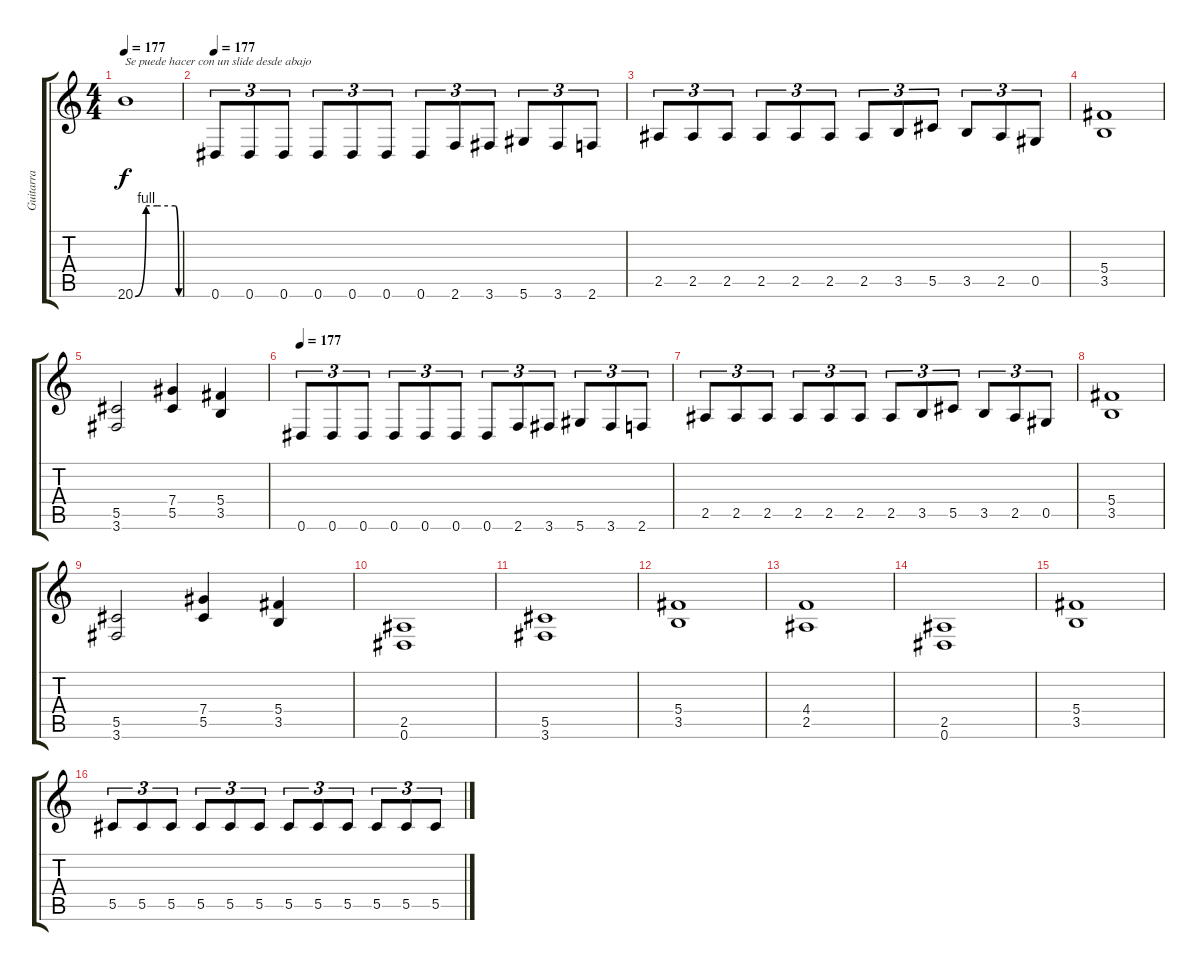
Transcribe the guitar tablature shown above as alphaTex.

\track ("Guitarra" "Guitarra") {instrument distortionguitar}
\staff {score tabs}
\tuning (Eb4 Bb3 Gb3 Db3 Ab2 Eb2) {hide}
\ts (4 4)
\tempo 177
\tempo 150
\tempo 177
\clef g2
\ks c
20.6{be (custom 0 0 15 4 30 4 55 4 60 0)}.1{txt "Se puede hacer con un slide desde abajo" dy f instrument distortionguitar} |
\tempo 177
0.6.8{tu (3 2)} 0.6.8{tu (3 2)} 0.6.8{tu (3 2)} 0.6.8{tu (3 2)} 0.6.8{tu (3 2)} 0.6.8{tu (3 2)} 0.6.8{tu (3 2)} 2.6.8{tu (3 2)} 3.6.8{tu (3 2)} 5.6.8{tu (3 2)} 3.6.8{tu (3 2)} 2.6.8{tu (3 2)} |
2.5.8{tu (3 2)} 2.5.8{tu (3 2)} 2.5.8{tu (3 2)} 2.5.8{tu (3 2)} 2.5.8{tu (3 2)} 2.5.8{tu (3 2)} 2.5.8{tu (3 2)} 3.5.8{tu (3 2)} 5.5.8{tu (3 2)} 3.5.8{tu (3 2)} 2.5.8{tu (3 2)} 0.5.8{tu (3 2)} |
(5.4 3.5).1 |
(5.5 3.6).2 (7.4 5.5).4 (5.4 3.5).4 |
\tempo 177
0.6.8{tu (3 2)} 0.6.8{tu (3 2)} 0.6.8{tu (3 2)} 0.6.8{tu (3 2)} 0.6.8{tu (3 2)} 0.6.8{tu (3 2)} 0.6.8{tu (3 2)} 2.6.8{tu (3 2)} 3.6.8{tu (3 2)} 5.6.8{tu (3 2)} 3.6.8{tu (3 2)} 2.6.8{tu (3 2)} |
2.5.8{tu (3 2)} 2.5.8{tu (3 2)} 2.5.8{tu (3 2)} 2.5.8{tu (3 2)} 2.5.8{tu (3 2)} 2.5.8{tu (3 2)} 2.5.8{tu (3 2)} 3.5.8{tu (3 2)} 5.5.8{tu (3 2)} 3.5.8{tu (3 2)} 2.5.8{tu (3 2)} 0.5.8{tu (3 2)} |
(5.4 3.5).1 |
(5.5 3.6).2 (7.4 5.5).4 (5.4 3.5).4 |
(2.5 0.6).1 |
(5.5 3.6).1 |
(5.4 3.5).1 |
(4.4 2.5).1 |
(2.5 0.6).1 |
(5.4 3.5).1 |
5.5.8{tu (3 2)} 5.5.8{tu (3 2)} 5.5.8{tu (3 2)} 5.5.8{tu (3 2)} 5.5.8{tu (3 2)} 5.5.8{tu (3 2)} 5.5.8{tu (3 2)} 5.5.8{tu (3 2)} 5.5.8{tu (3 2)} 5.5.8{tu (3 2)} 5.5.8{tu (3 2)} 5.5.8{tu (3 2)}
